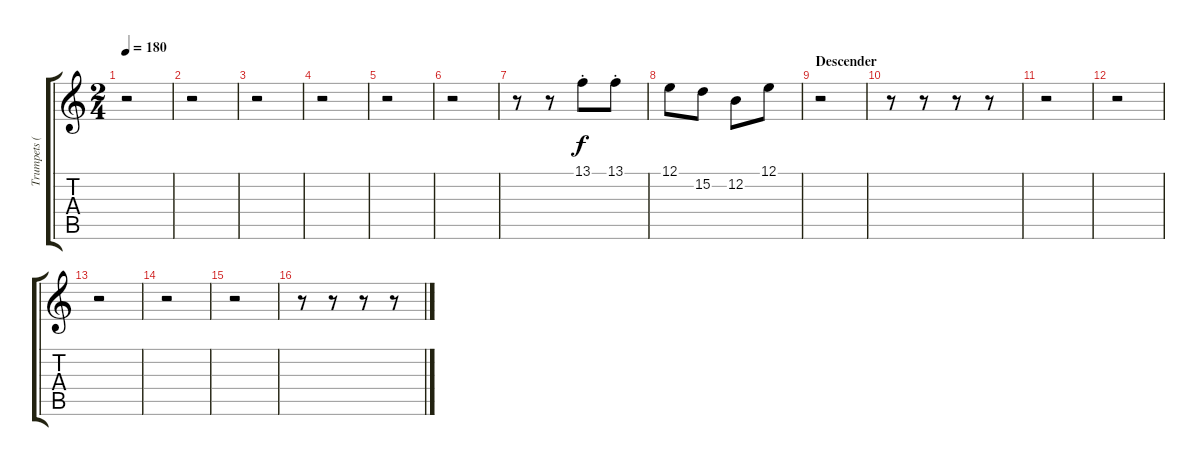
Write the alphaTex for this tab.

\track ("Trumpets (two)" "Trumpets (") {instrument brasssection}
\staff {score tabs}
\tuning (E4 B3 G3 D3 A2 E2) {hide}
\ts (2 4)
\tempo 180
\clef g2
\ks c
r.2{dy f} |
r.2 |
r.2 |
r.2 |
r.2 |
r.2 |
r.8 r.8 13.1{st}.8 13.1{st}.8 |
12.1.8 15.2.8 12.2.8 12.1.8 |
\section ("" "Descender")
r.2 |
r.8 r.8 r.8 r.8 |
r.2 |
r.2 |
r.2 |
r.2 |
r.2 |
r.8 r.8 r.8 r.8
